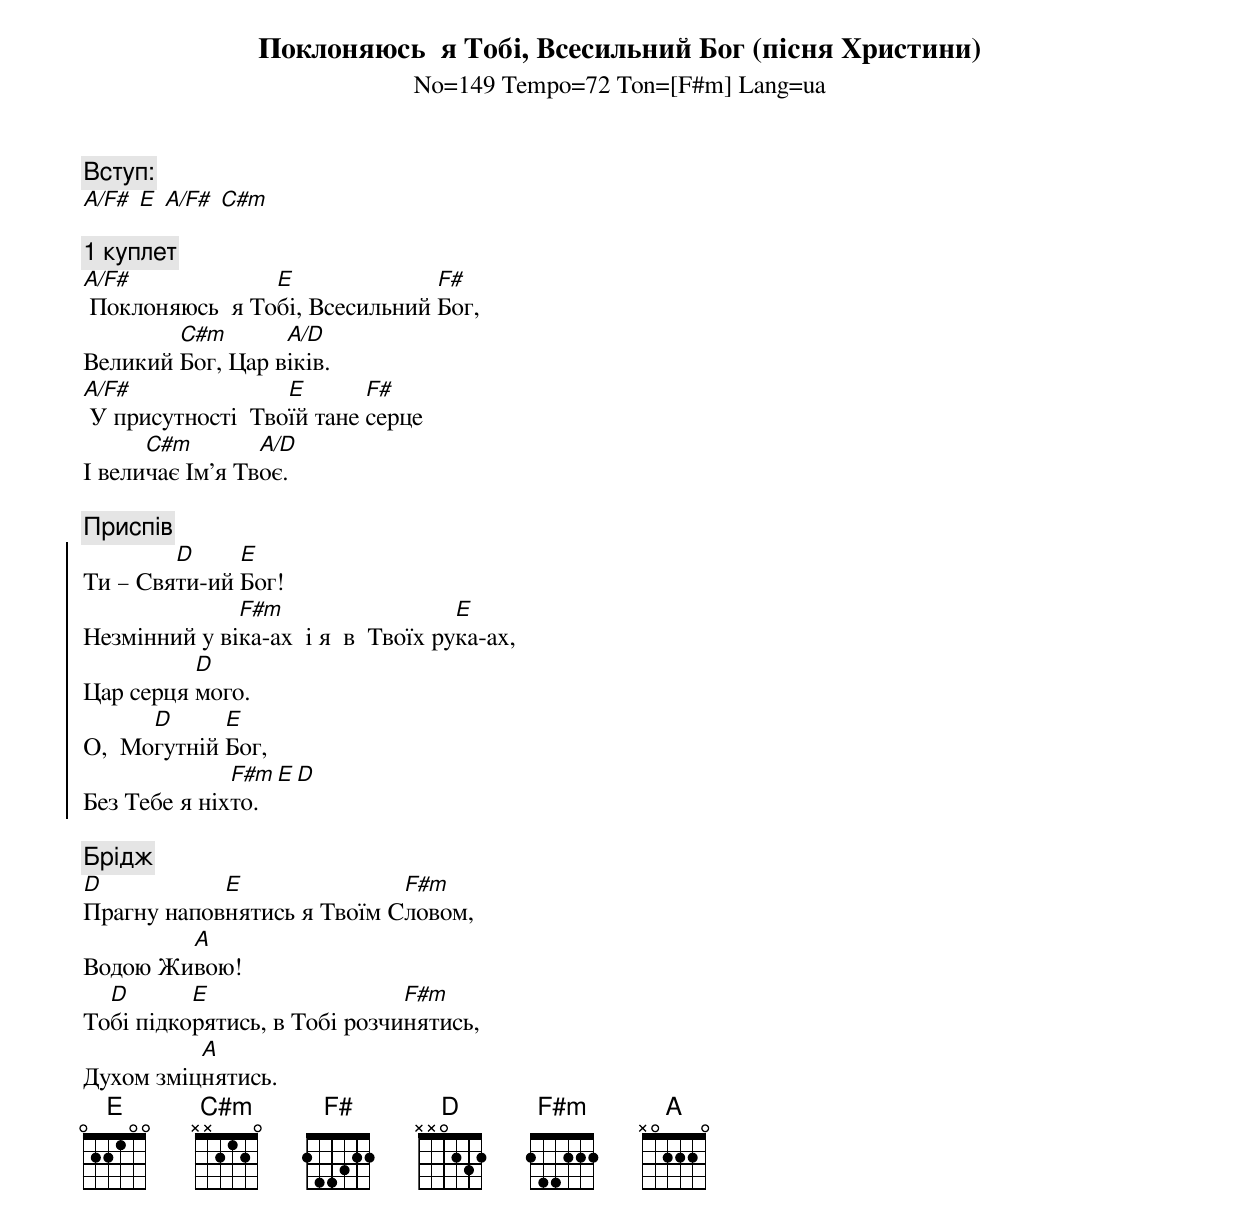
{title:Поклоняюсь  я Тобі, Всесильний Бог (пісня Христини)}
{subtitle:No=149 Tempo=72 Ton=[F#m] Lang=ua}

{c: Вступ:}
[A/F#] [E] [A/F#] [C#m]

{c: 1 куплет}
[A/F#] Поклоняюсь  я То[E]бі, Всесильний [F#]Бог,
Великий [C#m]Бог, Цар в[A/D]іків.
[A/F#] У присутності  Тво[E]їй тане [F#]серце
І вели[C#m]чає Ім'я Тв[A/D]оє.

{c: Приспів}
{soc}
Ти – Свя[D]ти-ий [E]Бог!
Незмінний у ві[F#m]ка-ах  і я  в  Твоїх ру[E]ка-ах,
Цар серця [D]мого.
О,  Мо[D]гутній [E]Бог,
Без Тебе я ніх[F#m]то.[E][D]
{eoc}

{c: Брідж}
[D]Прагну напов[E]нятись я Твоїм С[F#m]ловом,
Водою Жи[A]вою!
То[D]бі підко[E]рятись, в Тобі розчи[F#m]нятись,
Духом зміц[A]нятись.
